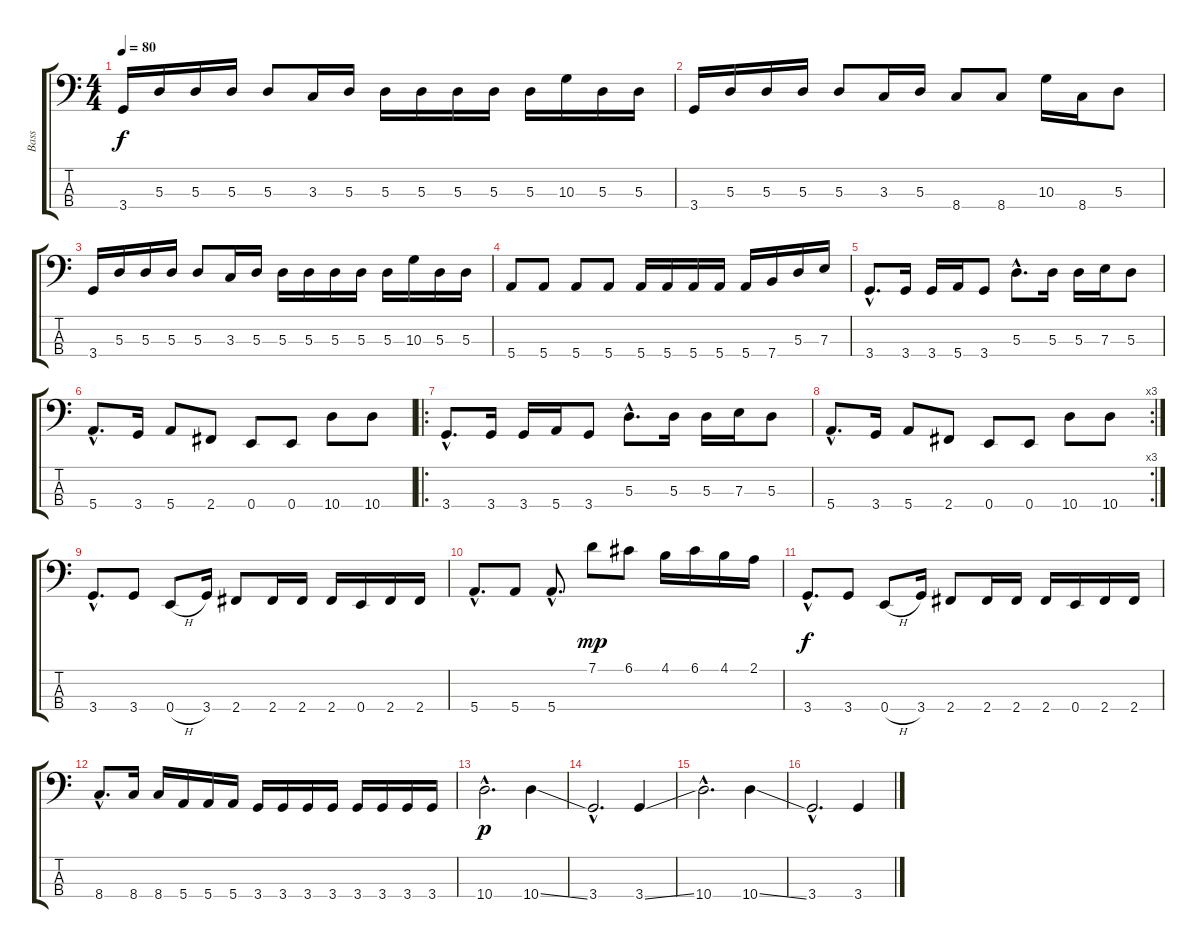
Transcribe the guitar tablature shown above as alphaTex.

\track ("Bass" "Bass") {instrument electricbassfinger}
\staff {score tabs}
\tuning (G2 D2 A1 E1) {hide}
\ts (4 4)
\tempo 80
\clef f4
\ks c
3.4.16{dy f} 5.3.16 5.3.16 5.3.16 5.3.8 3.3.16 5.3.16 5.3.16 5.3.16 5.3.16 5.3.16 5.3.16 10.3.16 5.3.16 5.3.16 |
3.4.16 5.3.16 5.3.16 5.3.16 5.3.8 3.3.16 5.3.16 8.4.8 8.4.8 10.3.16 8.4.16 5.3.8 |
3.4.16 5.3.16 5.3.16 5.3.16 5.3.8 3.3.16 5.3.16 5.3.16 5.3.16 5.3.16 5.3.16 5.3.16 10.3.16 5.3.16 5.3.16 |
5.4.8 5.4.8 5.4.8 5.4.8 5.4.16 5.4.16 5.4.16 5.4.16 5.4.16 7.4.16 5.3.16 7.3.16 |
3.4{hac}.8{d} 3.4.16 3.4.16 5.4.16 3.4.8 5.3{hac}.8{d} 5.3.16 5.3.16 7.3.16 5.3.8 |
5.4{hac}.8{d} 3.4.16 5.4.8 2.4.8 0.4.8 0.4.8 10.4.8 10.4.8 |
\ro
3.4{hac}.8{d} 3.4.16 3.4.16 5.4.16 3.4.8 5.3{hac}.8{d} 5.3.16 5.3.16 7.3.16 5.3.8 |
\rc 3
5.4{hac}.8{d} 3.4.16 5.4.8 2.4.8 0.4.8 0.4.8 10.4.8 10.4.8 |
3.4{hac}.8{d} 3.4.8 0.4{h}.8 3.4.16 2.4.8 2.4.16 2.4.16 2.4.16 0.4.16 2.4.16 2.4.16 |
5.4{hac}.8{d} 5.4.8 5.4{hac}.8{d} 7.1.8{dy mp} 6.1.8 4.1.16 6.1.16 4.1.16 2.1.16 |
3.4{hac}.8{d dy f} 3.4.8 0.4{h}.8 3.4.16 2.4.8 2.4.16 2.4.16 2.4.16 0.4.16 2.4.16 2.4.16 |
8.4{hac}.8{d} 8.4.16 8.4.16 5.4.16 5.4.16 5.4.16 3.4.16 3.4.16 3.4.16 3.4.16 3.4.16 3.4.16 3.4.16 3.4.16 |
10.4{hac}.2{d dy p} 10.4{ss}.4 |
3.4{hac}.2{d} 3.4{ss}.4 |
10.4{hac}.2{d} 10.4{ss}.4 |
3.4{hac}.2{d} 3.4{ss}.4
